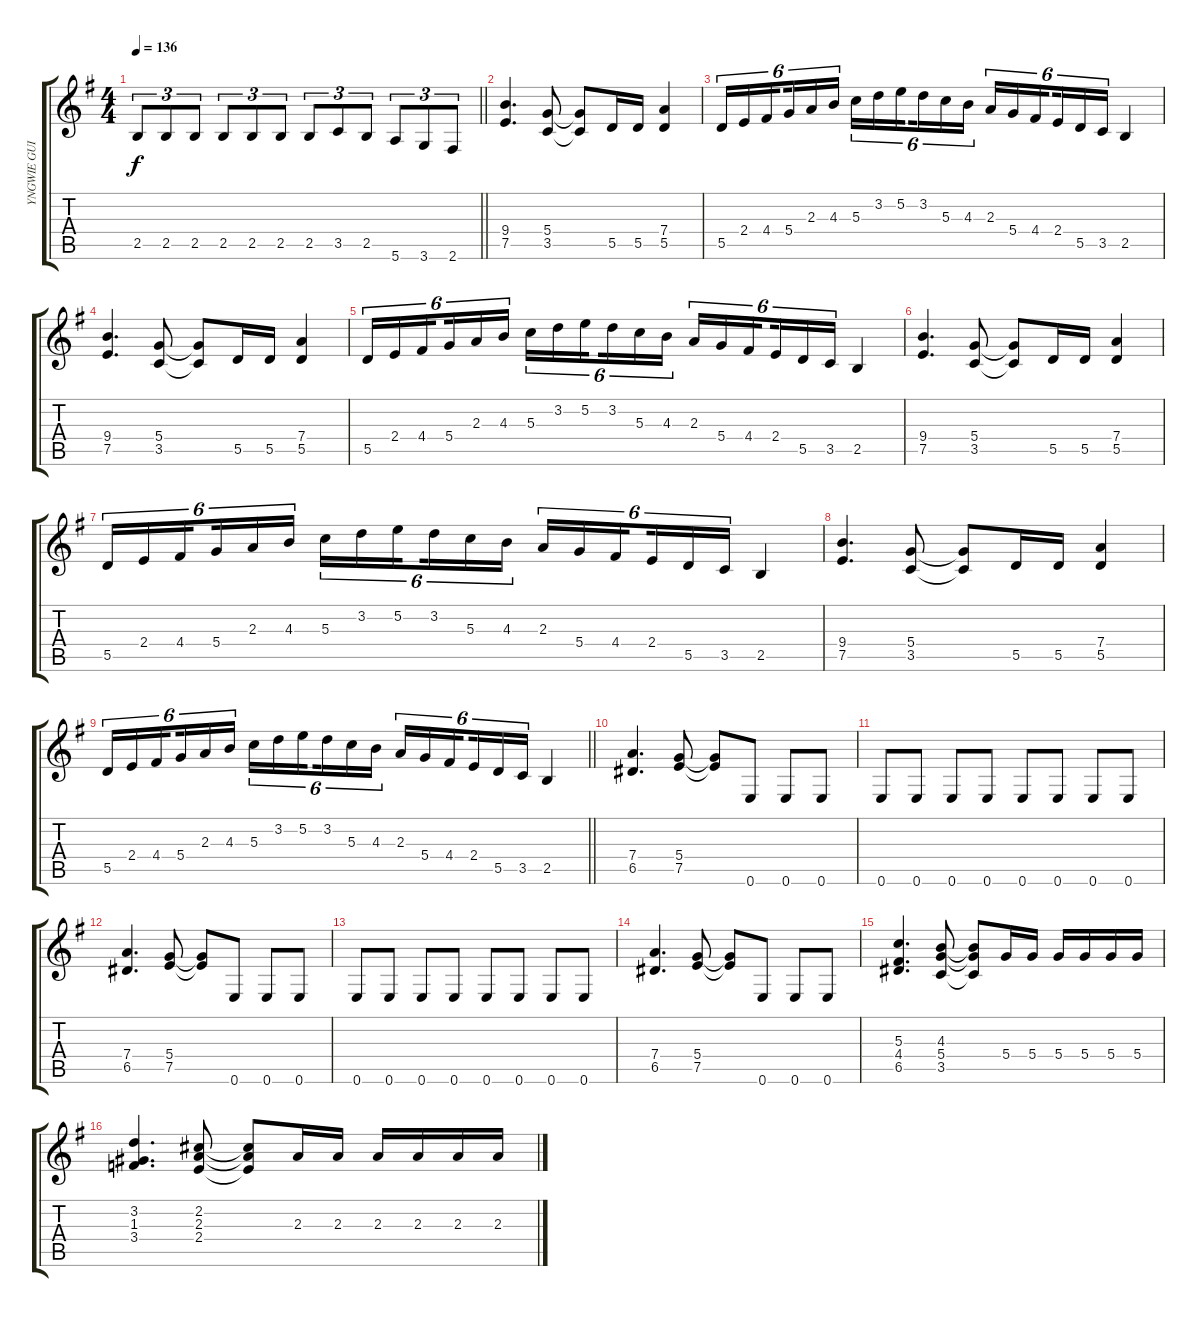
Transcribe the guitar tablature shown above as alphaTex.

\track ("YNGWIE GUITAR 1" "YNGWIE GUI") {instrument overdrivenguitar}
\staff {score tabs}
\tuning (E4 B3 G3 D3 A2 E2) {hide}
\ts (4 4)
\tempo 136
\clef g2
\barLineRight lightlight
\ks eminor
2.5.8{tu (3 2) dy f} 2.5.8{tu (3 2)} 2.5.8{tu (3 2)} 2.5.8{tu (3 2)} 2.5.8{tu (3 2)} 2.5.8{tu (3 2)} 2.5.8{tu (3 2)} 3.5.8{tu (3 2)} 2.5.8{tu (3 2)} 5.6.8{tu (3 2)} 3.6.8{tu (3 2)} 2.6.8{tu (3 2)} |
(9.4 7.5).4{d} (5.4 3.5).8 (5.4{t} 3.5{t}).8 5.5.16 5.5.16 (7.4 5.5).4 |
5.5.16{tu (6 4)} 2.4.16{tu (6 4)} 4.4.16{tu (6 4) beam splitsecondary} 5.4.16{tu (6 4)} 2.3.16{tu (6 4)} 4.3.16{tu (6 4)} 5.3.16{tu (6 4)} 3.2.16{tu (6 4)} 5.2.16{tu (6 4) beam splitsecondary} 3.2.16{tu (6 4)} 5.3.16{tu (6 4)} 4.3.16{tu (6 4)} 2.3.16{tu (6 4)} 5.4.16{tu (6 4)} 4.4.16{tu (6 4) beam splitsecondary} 2.4.16{tu (6 4)} 5.5.16{tu (6 4)} 3.5.16{tu (6 4)} 2.5.4 |
(9.4 7.5).4{d} (5.4 3.5).8 (5.4{t} 3.5{t}).8 5.5.16 5.5.16 (7.4 5.5).4 |
5.5.16{tu (6 4)} 2.4.16{tu (6 4)} 4.4.16{tu (6 4) beam splitsecondary} 5.4.16{tu (6 4)} 2.3.16{tu (6 4)} 4.3.16{tu (6 4)} 5.3.16{tu (6 4)} 3.2.16{tu (6 4)} 5.2.16{tu (6 4) beam splitsecondary} 3.2.16{tu (6 4)} 5.3.16{tu (6 4)} 4.3.16{tu (6 4)} 2.3.16{tu (6 4)} 5.4.16{tu (6 4)} 4.4.16{tu (6 4) beam splitsecondary} 2.4.16{tu (6 4)} 5.5.16{tu (6 4)} 3.5.16{tu (6 4)} 2.5.4 |
(9.4 7.5).4{d} (5.4 3.5).8 (5.4{t} 3.5{t}).8 5.5.16 5.5.16 (7.4 5.5).4 |
5.5.16{tu (6 4)} 2.4.16{tu (6 4)} 4.4.16{tu (6 4) beam splitsecondary} 5.4.16{tu (6 4)} 2.3.16{tu (6 4)} 4.3.16{tu (6 4)} 5.3.16{tu (6 4)} 3.2.16{tu (6 4)} 5.2.16{tu (6 4) beam splitsecondary} 3.2.16{tu (6 4)} 5.3.16{tu (6 4)} 4.3.16{tu (6 4)} 2.3.16{tu (6 4)} 5.4.16{tu (6 4)} 4.4.16{tu (6 4) beam splitsecondary} 2.4.16{tu (6 4)} 5.5.16{tu (6 4)} 3.5.16{tu (6 4)} 2.5.4 |
(9.4 7.5).4{d} (5.4 3.5).8 (5.4{t} 3.5{t}).8 5.5.16 5.5.16 (7.4 5.5).4 |
\barLineRight lightlight
5.5.16{tu (6 4)} 2.4.16{tu (6 4)} 4.4.16{tu (6 4) beam splitsecondary} 5.4.16{tu (6 4)} 2.3.16{tu (6 4)} 4.3.16{tu (6 4)} 5.3.16{tu (6 4)} 3.2.16{tu (6 4)} 5.2.16{tu (6 4) beam splitsecondary} 3.2.16{tu (6 4)} 5.3.16{tu (6 4)} 4.3.16{tu (6 4)} 2.3.16{tu (6 4)} 5.4.16{tu (6 4)} 4.4.16{tu (6 4) beam splitsecondary} 2.4.16{tu (6 4)} 5.5.16{tu (6 4)} 3.5.16{tu (6 4)} 2.5.4 |
(7.4 6.5).4{d} (5.4 7.5).8 (5.4{t} 7.5{t}).8 0.6.8 0.6.8 0.6.8 |
0.6.8 0.6.8 0.6.8 0.6.8 0.6.8 0.6.8 0.6.8 0.6.8 |
(7.4 6.5).4{d} (5.4 7.5).8 (5.4{t} 7.5{t}).8 0.6.8 0.6.8 0.6.8 |
0.6.8 0.6.8 0.6.8 0.6.8 0.6.8 0.6.8 0.6.8 0.6.8 |
(7.4 6.5).4{d} (5.4 7.5).8 (5.4{t} 7.5{t}).8 0.6.8 0.6.8 0.6.8 |
(5.3 4.4 6.5).4{d} (4.3 5.4 3.5).8 (4.3{t} 5.4{t} 3.5{t}).8 5.4.16 5.4.16 5.4.16 5.4.16 5.4.16 5.4.16 |
(3.2 1.3 3.4).4{d} (2.2 2.3 2.4).8 (2.2{t} 2.3{t} 2.4{t}).8 2.3.16 2.3.16 2.3.16 2.3.16 2.3.16 2.3.16
